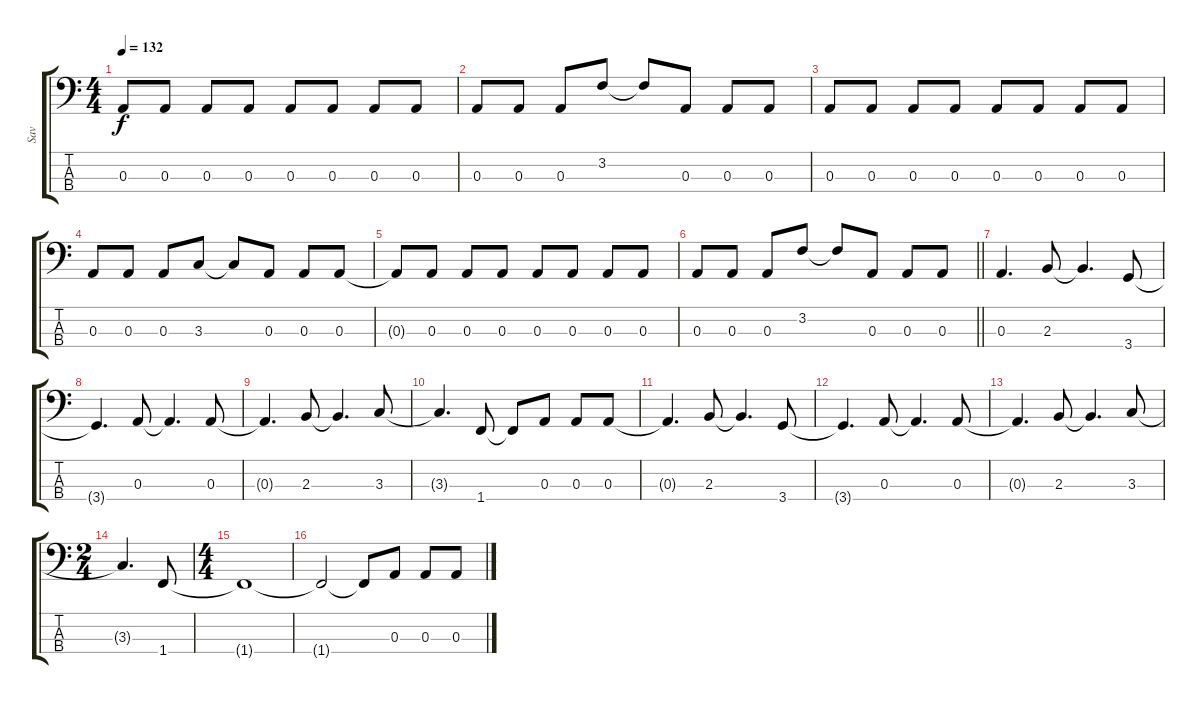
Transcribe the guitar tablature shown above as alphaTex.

\track ("Sav" "Sav") {instrument electricbassfinger}
\staff {score tabs}
\tuning (G2 D2 A1 E1) {hide}
\ts (4 4)
\tempo 132
\clef f4
\ks aminor
0.3{t}.8{dy f} 0.3.8 0.3.8 0.3.8 0.3.8 0.3.8 0.3.8 0.3.8 |
0.3.8 0.3.8 0.3.8 3.2.8 3.2{t}.8 0.3.8 0.3.8 0.3.8 |
0.3.8 0.3.8 0.3.8 0.3.8 0.3.8 0.3.8 0.3.8 0.3.8 |
0.3.8 0.3.8 0.3.8 3.3.8 3.3{t}.8 0.3.8 0.3.8 0.3.8 |
0.3{t}.8 0.3.8 0.3.8 0.3.8 0.3.8 0.3.8 0.3.8 0.3.8 |
\barLineRight lightlight
0.3.8 0.3.8 0.3.8 3.2.8 3.2{t}.8 0.3.8 0.3.8 0.3.8 |
0.3.4{d} 2.3.8 2.3{t}.4{d} 3.4.8 |
3.4{t}.4{d} 0.3.8 0.3{t}.4{d} 0.3.8 |
0.3{t}.4{d} 2.3.8 2.3{t}.4{d} 3.3.8 |
3.3{t}.4{d} 1.4.8 1.4{t}.8 0.3.8 0.3.8 0.3.8 |
0.3{t}.4{d} 2.3.8 2.3{t}.4{d} 3.4.8 |
3.4{t}.4{d} 0.3.8 0.3{t}.4{d} 0.3.8 |
0.3{t}.4{d} 2.3.8 2.3{t}.4{d} 3.3.8 |
\ts (2 4)
3.3{t}.4{d} 1.4.8 |
\ts (4 4)
1.4{t}.1 |
1.4{t}.2 1.4{t}.8 0.3.8 0.3.8 0.3.8
